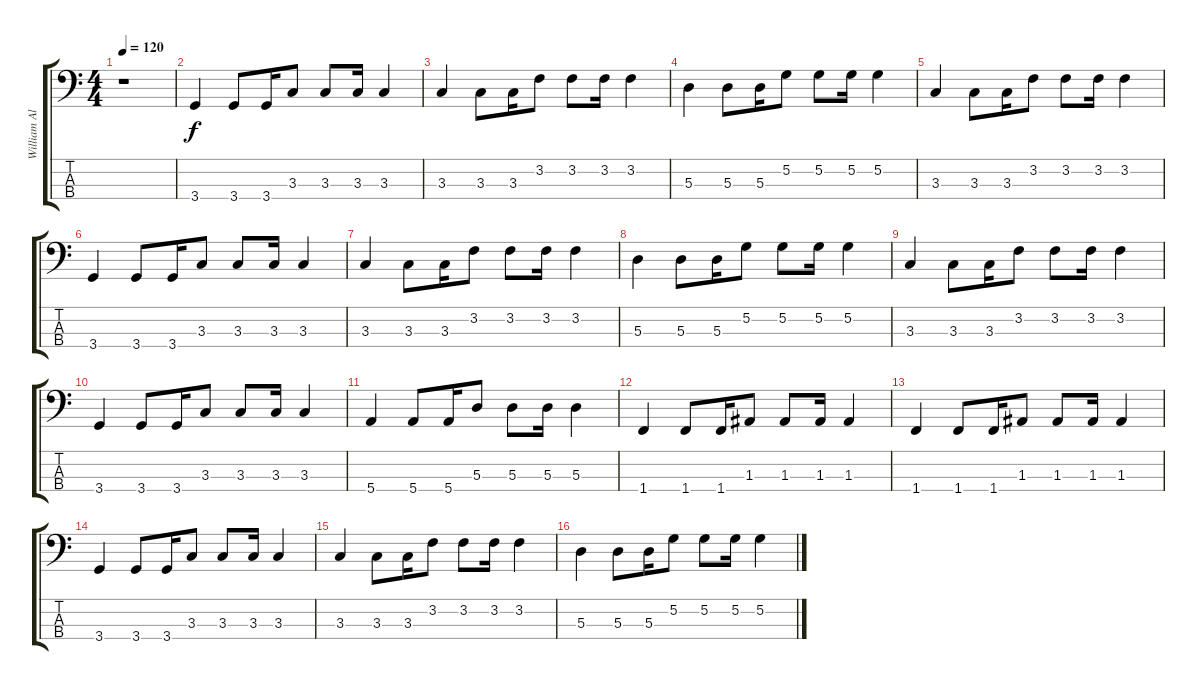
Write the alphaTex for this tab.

\track ("William Allen" "William Al") {instrument electricbasspick}
\staff {score tabs}
\tuning (G2 D2 A1 E1) {hide}
\ts (4 4)
\tempo 120
\clef f4
\ks c
r.1{dy f} |
3.4.4 3.4.8 3.4.16 3.3.8 3.3.8 3.3.16 3.3.4 |
3.3.4 3.3.8 3.3.16 3.2.8 3.2.8 3.2.16 3.2.4 |
5.3.4 5.3.8 5.3.16 5.2.8 5.2.8 5.2.16 5.2.4 |
3.3.4 3.3.8 3.3.16 3.2.8 3.2.8 3.2.16 3.2.4 |
3.4.4 3.4.8 3.4.16 3.3.8 3.3.8 3.3.16 3.3.4 |
3.3.4 3.3.8 3.3.16 3.2.8 3.2.8 3.2.16 3.2.4 |
5.3.4 5.3.8 5.3.16 5.2.8 5.2.8 5.2.16 5.2.4 |
3.3.4 3.3.8 3.3.16 3.2.8 3.2.8 3.2.16 3.2.4 |
3.4.4 3.4.8 3.4.16 3.3.8 3.3.8 3.3.16 3.3.4 |
5.4.4 5.4.8 5.4.16 5.3.8 5.3.8 5.3.16 5.3.4 |
1.4.4 1.4.8 1.4.16 1.3.8 1.3.8 1.3.16 1.3.4 |
1.4.4 1.4.8 1.4.16 1.3.8 1.3.8 1.3.16 1.3.4 |
3.4.4 3.4.8 3.4.16 3.3.8 3.3.8 3.3.16 3.3.4 |
3.3.4 3.3.8 3.3.16 3.2.8 3.2.8 3.2.16 3.2.4 |
5.3.4 5.3.8 5.3.16 5.2.8 5.2.8 5.2.16 5.2.4
